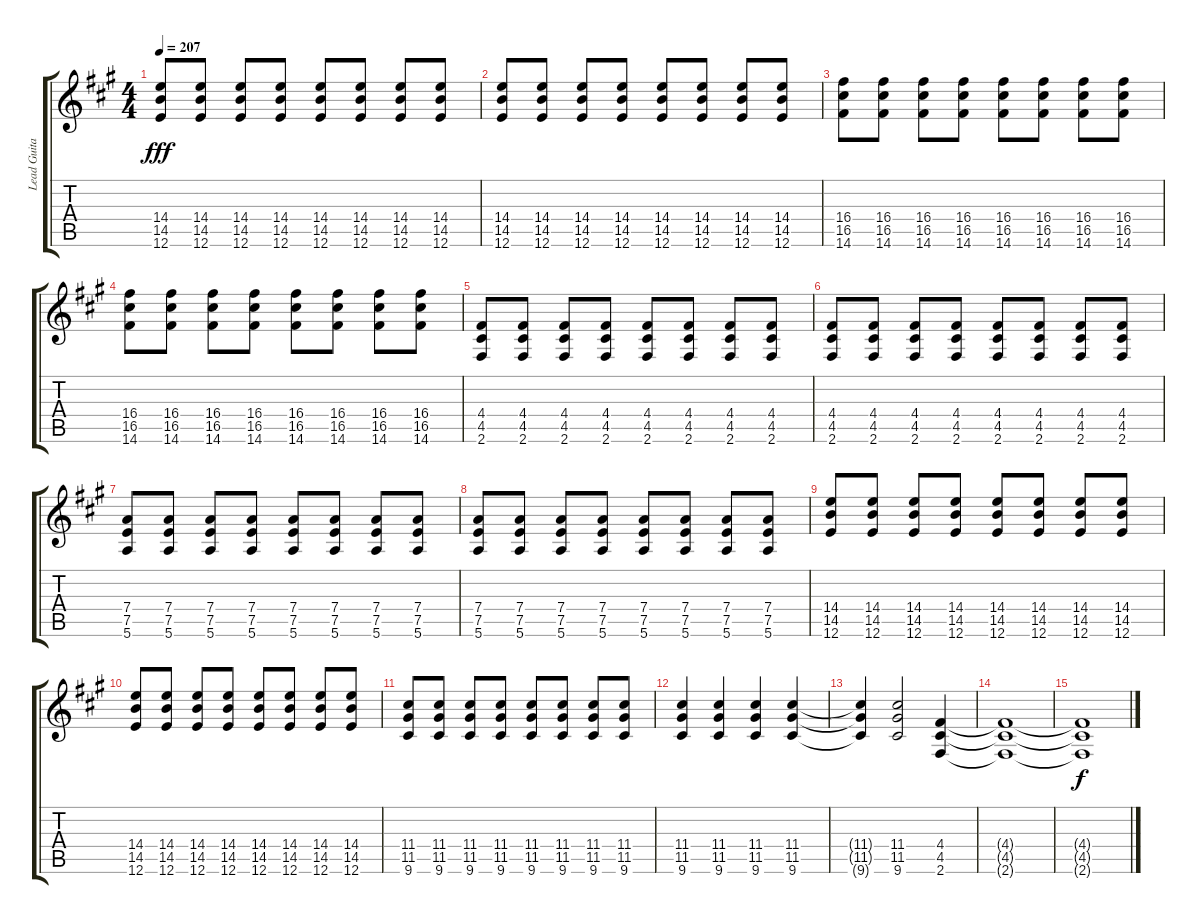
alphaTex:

\track ("Lead Guitar" "Lead Guita") {instrument distortionguitar}
\staff {score tabs}
\tuning (E4 B3 G3 D3 A2 E2) {hide}
\ts (4 4)
\tempo 207
\clef g2
\ks a
(14.4 14.5 12.6).8{dy fff} (14.4 14.5 12.6).8 (14.4 14.5 12.6).8 (14.4 14.5 12.6).8 (14.4 14.5 12.6).8 (14.4 14.5 12.6).8 (14.4 14.5 12.6).8 (14.4 14.5 12.6).8 |
(14.4 14.5 12.6).8 (14.4 14.5 12.6).8 (14.4 14.5 12.6).8 (14.4 14.5 12.6).8 (14.4 14.5 12.6).8 (14.4 14.5 12.6).8 (14.4 14.5 12.6).8 (14.4 14.5 12.6).8 |
(16.4 16.5 14.6).8 (16.4 16.5 14.6).8 (16.4 16.5 14.6).8 (16.4 16.5 14.6).8 (16.4 16.5 14.6).8 (16.4 16.5 14.6).8 (16.4 16.5 14.6).8 (16.4 16.5 14.6).8 |
(16.4 16.5 14.6).8 (16.4 16.5 14.6).8 (16.4 16.5 14.6).8 (16.4 16.5 14.6).8 (16.4 16.5 14.6).8 (16.4 16.5 14.6).8 (16.4 16.5 14.6).8 (16.4 16.5 14.6).8 |
(4.4 4.5 2.6).8 (4.4 4.5 2.6).8 (4.4 4.5 2.6).8 (4.4 4.5 2.6).8 (4.4 4.5 2.6).8 (4.4 4.5 2.6).8 (4.4 4.5 2.6).8 (4.4 4.5 2.6).8 |
(4.4 4.5 2.6).8 (4.4 4.5 2.6).8 (4.4 4.5 2.6).8 (4.4 4.5 2.6).8 (4.4 4.5 2.6).8 (4.4 4.5 2.6).8 (4.4 4.5 2.6).8 (4.4 4.5 2.6).8 |
(7.4 7.5 5.6).8 (7.4 7.5 5.6).8 (7.4 7.5 5.6).8 (7.4 7.5 5.6).8 (7.4 7.5 5.6).8 (7.4 7.5 5.6).8 (7.4 7.5 5.6).8 (7.4 7.5 5.6).8 |
(7.4 7.5 5.6).8 (7.4 7.5 5.6).8 (7.4 7.5 5.6).8 (7.4 7.5 5.6).8 (7.4 7.5 5.6).8 (7.4 7.5 5.6).8 (7.4 7.5 5.6).8 (7.4 7.5 5.6).8 |
(14.4 14.5 12.6).8 (14.4 14.5 12.6).8 (14.4 14.5 12.6).8 (14.4 14.5 12.6).8 (14.4 14.5 12.6).8 (14.4 14.5 12.6).8 (14.4 14.5 12.6).8 (14.4 14.5 12.6).8 |
(14.4 14.5 12.6).8 (14.4 14.5 12.6).8 (14.4 14.5 12.6).8 (14.4 14.5 12.6).8 (14.4 14.5 12.6).8 (14.4 14.5 12.6).8 (14.4 14.5 12.6).8 (14.4 14.5 12.6).8 |
(11.4 11.5 9.6).8 (11.4 11.5 9.6).8 (11.4 11.5 9.6).8 (11.4 11.5 9.6).8 (11.4 11.5 9.6).8 (11.4 11.5 9.6).8 (11.4 11.5 9.6).8 (11.4 11.5 9.6).8 |
(11.4 11.5 9.6).4 (11.4 11.5 9.6).4 (11.4 11.5 9.6).4 (11.4 11.5 9.6).4 |
(11.4{t} 11.5{t} 9.6{t}).4 (11.4 11.5 9.6).2 (4.4 4.5 2.6).4 |
(4.4{t} 4.5{t} 2.6{t}).1 |
(4.4{t} 4.5{t} 2.6{t}).1{dy f}
